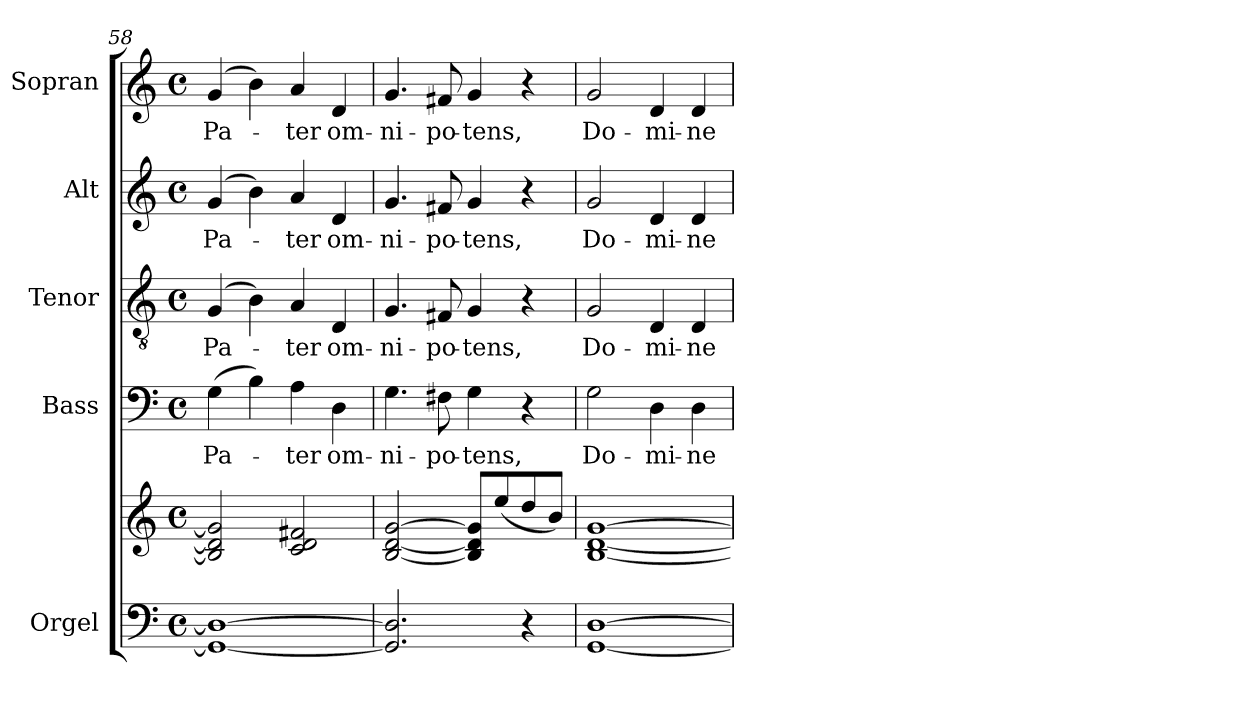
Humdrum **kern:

**kern	**kern	**kern	**text	**kern	**text	**kern	**text	**kern	**text
*part5	*part5	*part4	*part4	*part3	*part3	*part2	*part2	*part1	*part1
*staff6	*staff5	*staff4	*staff4	*staff3	*staff3	*staff2	*staff2	*staff1	*staff1
*I"Orgel	*	*I"Bass	*	*I"Tenor	*	*I"Alt	*	*I"Sopran	*
*I'Org.	*	*I'B.	*	*I'T.	*	*I'A.	*	*I'S.	*
*clefF4	*clefG2	*clefF4	*	*clefGv2	*	*clefG2	*	*clefG2	*
*k[]	*k[]	*k[]	*	*k[]	*	*k[]	*	*k[]	*
*C:	*C:	*C:	*	*C:	*	*C:	*	*C:	*
*M4/4	*M4/4	*M4/4	*	*M4/4	*	*M4/4	*	*M4/4	*
*met(c)	*met(c)	*met(c)	*	*met(c)	*	*met(c)	*	*met(c)	*
=58	=58	=58	=58	=58	=58	=58	=58	=58	=58
!	!	!	!LO:LY:b	!	!LO:LY:b	!	!LO:LY:b	!	!LO:LY:b
1GG_ 1D_	2B/] 2d/] 2g/]	(>4G\	Pa-	(4G/	Pa-	(4g/	Pa-	(4g/	Pa-
.	.	4B\)	.	4B\)	.	4b\)	.	4b\)	.
!	!	!	!LO:LY:b	!	!LO:LY:b	!	!LO:LY:b	!	!LO:LY:b
.	2c/ 2d/ 2f#X/	4A\	-ter	4A/	-ter	4a/	-ter	4a/	-ter
!	!	!	!LO:LY:b	!	!LO:LY:b	!	!LO:LY:b	!	!LO:LY:b
.	.	4D\	om-	4D/	om-	4d/	om-	4d/	om-
=59	=59	=59	=59	=59	=59	=59	=59	=59	=59
!	!	!	!LO:LY:b	!	!LO:LY:b	!	!LO:LY:b	!	!LO:LY:b
2.GG/] 2.D/]	[2B/ [2d/ [2g/	4.G\	-ni-	4.G/	-ni-	4.g/	-ni-	4.g/	-ni-
!	!	!	!LO:LY:b	!	!LO:LY:b	!	!LO:LY:b	!	!LO:LY:b
.	.	8F#X\	-po-	8F#X/	-po-	8f#X/	-po-	8f#X/	-po-
!	!	!	!LO:LY:b	!	!LO:LY:b	!	!LO:LY:b	!	!LO:LY:b
.	8B/] 8d/] 8g/]L	4G\	-tens,	4G/	-tens,	4g/	-tens,	4g/	-tens,
.	(<8ee/	.	.	.	.	.	.	.	.
4r	8dd/	4r	.	4r	.	4r	.	4r	.
.	8b/J)	.	.	.	.	.	.	.	.
!!LO:LB:g=z
=60	=60	=60	=60	=60	=60	=60	=60	=60	=60
!	!	!	!LO:LY:b	!	!LO:LY:b	!	!LO:LY:b	!	!LO:LY:b
[1GG [1D	[1B [1d [1g	2G\	Do-	2G/	Do-	2g/	Do-	2g/	Do-
!	!	!	!LO:LY:b	!	!LO:LY:b	!	!LO:LY:b	!	!LO:LY:b
.	.	4D\	-mi-	4D/	-mi-	4d/	-mi-	4d/	-mi-
!	!	!	!LO:LY:b	!	!LO:LY:b	!	!LO:LY:b	!	!LO:LY:b
.	.	4D\	-ne	4D/	-ne	4d/	-ne	4d/	-ne
=	=	=	=	=	=	=	=	=	=
*-	*-	*-	*-	*-	*-	*-	*-	*-	*-
